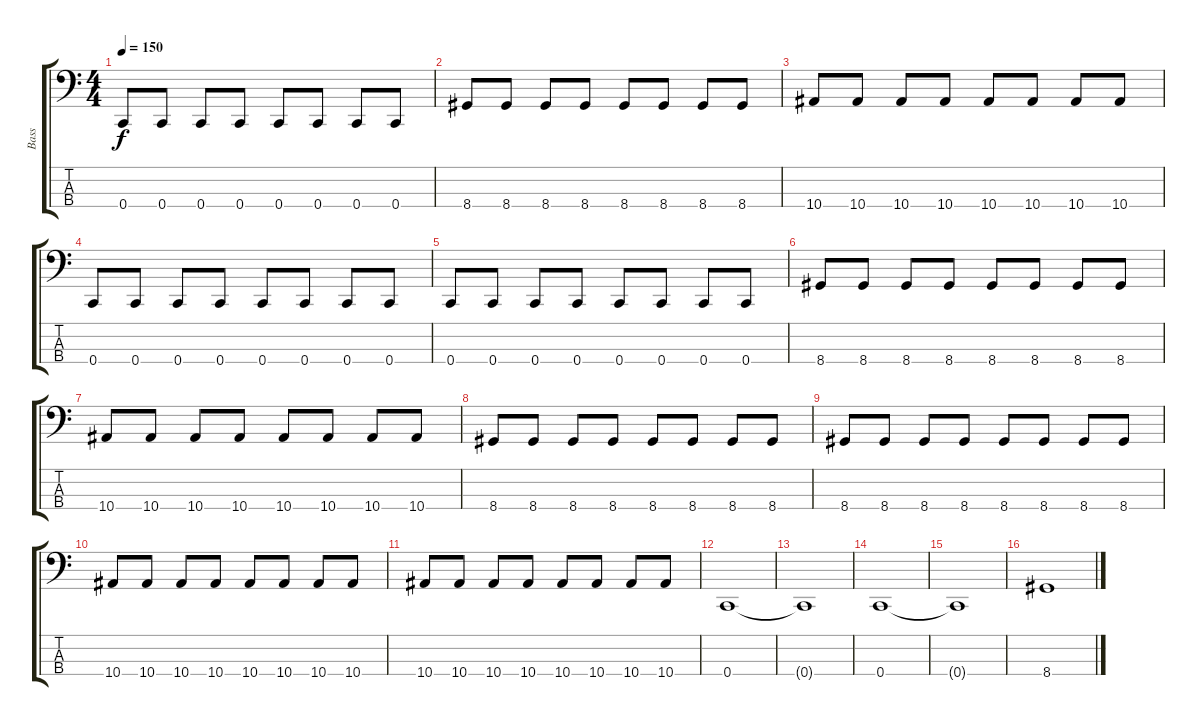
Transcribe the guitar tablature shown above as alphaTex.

\track ("Bass" "Bass") {instrument electricbasspick}
\staff {score tabs}
\tuning (F2 C2 G1 C1) {hide}
\ts (4 4)
\tempo 150
\clef f4
\ks c
0.4.8{dy f} 0.4.8 0.4.8 0.4.8 0.4.8 0.4.8 0.4.8 0.4.8 |
8.4.8 8.4.8 8.4.8 8.4.8 8.4.8 8.4.8 8.4.8 8.4.8 |
10.4.8 10.4.8 10.4.8 10.4.8 10.4.8 10.4.8 10.4.8 10.4.8 |
0.4.8 0.4.8 0.4.8 0.4.8 0.4.8 0.4.8 0.4.8 0.4.8 |
0.4.8 0.4.8 0.4.8 0.4.8 0.4.8 0.4.8 0.4.8 0.4.8 |
8.4.8 8.4.8 8.4.8 8.4.8 8.4.8 8.4.8 8.4.8 8.4.8 |
10.4.8 10.4.8 10.4.8 10.4.8 10.4.8 10.4.8 10.4.8 10.4.8 |
8.4.8 8.4.8 8.4.8 8.4.8 8.4.8 8.4.8 8.4.8 8.4.8 |
8.4.8 8.4.8 8.4.8 8.4.8 8.4.8 8.4.8 8.4.8 8.4.8 |
10.4.8 10.4.8 10.4.8 10.4.8 10.4.8 10.4.8 10.4.8 10.4.8 |
10.4.8 10.4.8 10.4.8 10.4.8 10.4.8 10.4.8 10.4.8 10.4.8 |
0.4.1 |
0.4{t}.1 |
0.4.1 |
0.4{t}.1 |
8.4.1
